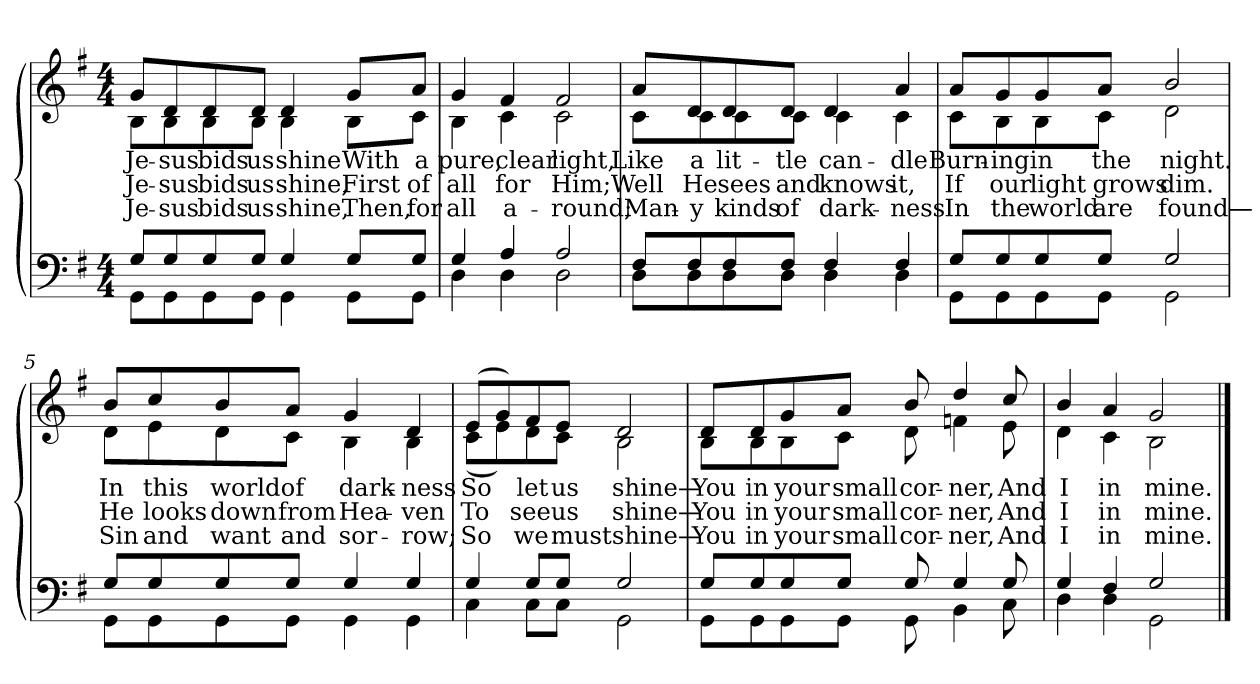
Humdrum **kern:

**kern	**kern	**text	**text	**text
*part2	*part1	*part1	*part1	*part1
*staff2	*staff1	*staff1	*staff1	*staff1
*clefF4	*clefG2	*	*	*
*k[f#]	*k[f#]	*	*	*
*M4/4	*M4/4	*	*	*
=1	=1	=1	=1	=1
*^	*	*	*	*
!	!	!LO:TX:b:i:t=Verse	!	!	!
!	!	!	!LO:LY:b	!LO:LY:b	!LO:LY:b
*	*	*^	*	*	*
8G/L	8GG\L	8g/L	8B\L	Je-	Je-	Je-
!	!	!	!	!LO:LY:b	!LO:LY:b	!LO:LY:b
8G/	8GG\	8d/	8B\	-sus	-sus	-sus
!	!	!	!	!LO:LY:b	!LO:LY:b	!LO:LY:b
8G/	8GG\	8d/	8B\	bids	bids	bids
!	!	!	!	!LO:LY:b	!LO:LY:b	!LO:LY:b
8G/J	8GG\J	8d/J	8B\J	us	us	us
!	!	!	!	!LO:LY:b	!LO:LY:b	!LO:LY:b
4G/	4GG\	4d/	4B\	shine	shine,	shine,
!	!	!	!	!LO:LY:b	!LO:LY:b	!LO:LY:b
8G/L	8GG\L	8g/L	8B\L	With	First	Then,
!	!	!	!	!LO:LY:b	!LO:LY:b	!LO:LY:b
8G/J	8GG\J	8a/J	8c\J	a	of	for
=2	=2	=2	=2	=2	=2	=2
!	!	!	!	!LO:LY:b	!LO:LY:b	!LO:LY:b
4G/	4D\	4g/	4B\	pure,	all	all
!	!	!	!	!LO:LY:b	!LO:LY:b	!LO:LY:b
4A/	4D\	4f#/	4c\	clear	for	a-
!	!	!	!	!LO:LY:b	!LO:LY:b	!LO:LY:b
2A/	2D\	2f#/	2c\	light,	Him;	-round;
!!LO:LB:g=z	!!
=3	=3	=3	=3	=3	=3	=3
!	!	!	!	!LO:LY:b	!LO:LY:b	!LO:LY:b
8F#/L	8D\L	8a/L	8c\L	Like	Well	Man-
!	!	!	!	!LO:LY:b	!LO:LY:b	!LO:LY:b
8F#/	8D\	8d/	8c\	a	He	-y
!	!	!	!	!LO:LY:b	!LO:LY:b	!LO:LY:b
8F#/	8D\	8d/	8c\	lit-	sees	kinds
!	!	!	!	!LO:LY:b	!LO:LY:b	!LO:LY:b
8F#/J	8D\J	8d/J	8c\J	-tle	and	of
!	!	!	!	!LO:LY:b	!LO:LY:b	!LO:LY:b
4F#/	4D\	4d/	4c\	can-	knows	dark-
!	!	!	!	!LO:LY:b	!LO:LY:b	!LO:LY:b
4F#/	4D\	4a/	4c\	-dle	it,	-ness
=4	=4	=4	=4	=4	=4	=4
!	!	!	!	!LO:LY:b	!LO:LY:b	!LO:LY:b
8G/L	8GG\L	8a/L	8c\L	Burn-	If	In
!	!	!	!	!LO:LY:b	!LO:LY:b	!LO:LY:b
8G/	8GG\	8g/	8B\	-ing	our	the
!	!	!	!	!LO:LY:b	!LO:LY:b	!LO:LY:b
8G/	8GG\	8g/	8B\	in	light	world
!	!	!	!	!LO:LY:b	!LO:LY:b	!LO:LY:b
8G/J	8GG\J	8a/J	8c\J	the	grows	are
!	!	!	!	!LO:LY:b	!LO:LY:b	!LO:LY:b
2G/	2GG\	2b/	2d\	night.	dim.	found—
!!LO:LB:g=z	!!
=5	=5	=5	=5	=5	=5	=5
!	!	!	!	!LO:LY:b	!LO:LY:b	!LO:LY:b
8G/L	8GG\L	8b/L	8d\L	In	He	Sin
!	!	!	!	!LO:LY:b	!LO:LY:b	!LO:LY:b
8G/	8GG\	8cc/	8e\	this	looks	and
!	!	!	!	!LO:LY:b	!LO:LY:b	!LO:LY:b
8G/	8GG\	8b/	8d\	world	down	want
!	!	!	!	!LO:LY:b	!LO:LY:b	!LO:LY:b
8G/J	8GG\J	8a/J	8c\J	of	from	and
!	!	!	!	!LO:LY:b	!LO:LY:b	!LO:LY:b
4G/	4GG\	4g/	4B\	dark-	Hea-	sor-
!	!	!	!	!LO:LY:b	!LO:LY:b	!LO:LY:b
4G/	4GG\	4d/	4B\	-ness	-ven	-row;
=6	=6	=6	=6	=6	=6	=6
!	!	!	!	!LO:LY:b	!LO:LY:b	!LO:LY:b
4G/	4C\	(>8e/L	(<8c\L	So	To	So
.	.	8g/)	8e\)	.	.	.
!	!	!	!	!LO:LY:b	!LO:LY:b	!LO:LY:b
8G/L	8C\L	8f#/	8d\	let	see	we
!	!	!	!	!LO:LY:b	!LO:LY:b	!LO:LY:b
8G/J	8C\J	8e/J	8c\J	us	us	must
!	!	!	!	!LO:LY:b	!LO:LY:b	!LO:LY:b
2G/	2GG\	2d/	2B\	shine—	shine—	shine—
!!LO:LB:g=z	!!
=7	=7	=7	=7	=7	=7	=7
!	!	!	!	!LO:LY:b	!LO:LY:b	!LO:LY:b
8G/L	8GG\L	8d/L	8B\L	You	You	You
!	!	!	!	!LO:LY:b	!LO:LY:b	!LO:LY:b
8G/	8GG\	8d/	8B\	in	in	in
!	!	!	!	!LO:LY:b	!LO:LY:b	!LO:LY:b
8G/	8GG\	8g/	8B\	your	your	your
!	!	!	!	!LO:LY:b	!LO:LY:b	!LO:LY:b
8G/J	8GG\J	8a/J	8c\J	small	small	small
!	!	!	!	!LO:LY:b	!LO:LY:b	!LO:LY:b
8G/	8GG\	8b/	8d\	cor-	cor-	cor-
!	!	!	!	!LO:LY:b	!LO:LY:b	!LO:LY:b
4G/	4BB\	4dd/	4fn\	-ner,	-ner,	-ner,
!	!	!	!	!LO:LY:b	!LO:LY:b	!LO:LY:b
8G/	8C\	8cc/	8e\	And	And	And
=8	=8	=8	=8	=8	=8	=8
!	!	!	!	!LO:LY:b	!LO:LY:b	!LO:LY:b
4G/	4D\	4b/	4d\	I	I	I
!	!	!	!	!LO:LY:b	!LO:LY:b	!LO:LY:b
4F#/	4D\	4a/	4c\	in	in	in
!	!	!	!	!LO:LY:b	!LO:LY:b	!LO:LY:b
2G/	2GG\	2g/	2B\	mine.	mine.	mine.
*v	*v	*	*	*	*	*
*	*v	*v	*	*	*
==	==	==	==	==
*-	*-	*-	*-	*-
